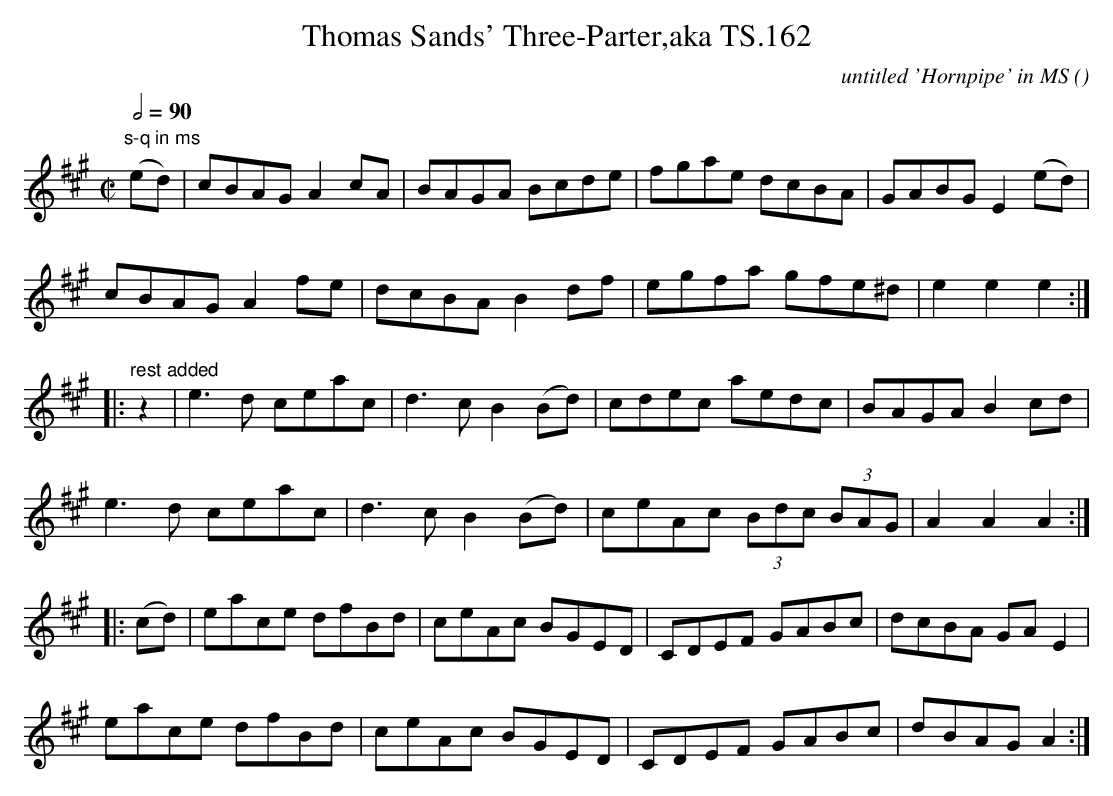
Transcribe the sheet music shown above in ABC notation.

X:1
T:Thomas Sands' Three-Parter,aka TS.162
C:untitled 'Hornpipe' in MS
M:C|
L:1/8
Q:1/2=90
O:
K:A
"s-q in ms"(ed)|cBAG A2cA|BAGA Bcde|fgae dcBA|GABG E2(ed)|
cBAG A2fe|dcBA B2 df|egfa gfe^d|e2e2e2:|
|:"rest added"z2|e3d ceac|d3cB2(Bd)|cdec aedc|BAGAB2 cd|
e3d ceac|d3cB2(Bd)|ceAc (3Bdc (3BAG|A2A2A2:|
|:(cd)|eace dfBd|ceAc BGED|CDEF GABc|dcBA GAE2|
eace dfBd|ceAc BGED|CDEF GABc|dBAGA2:|]
